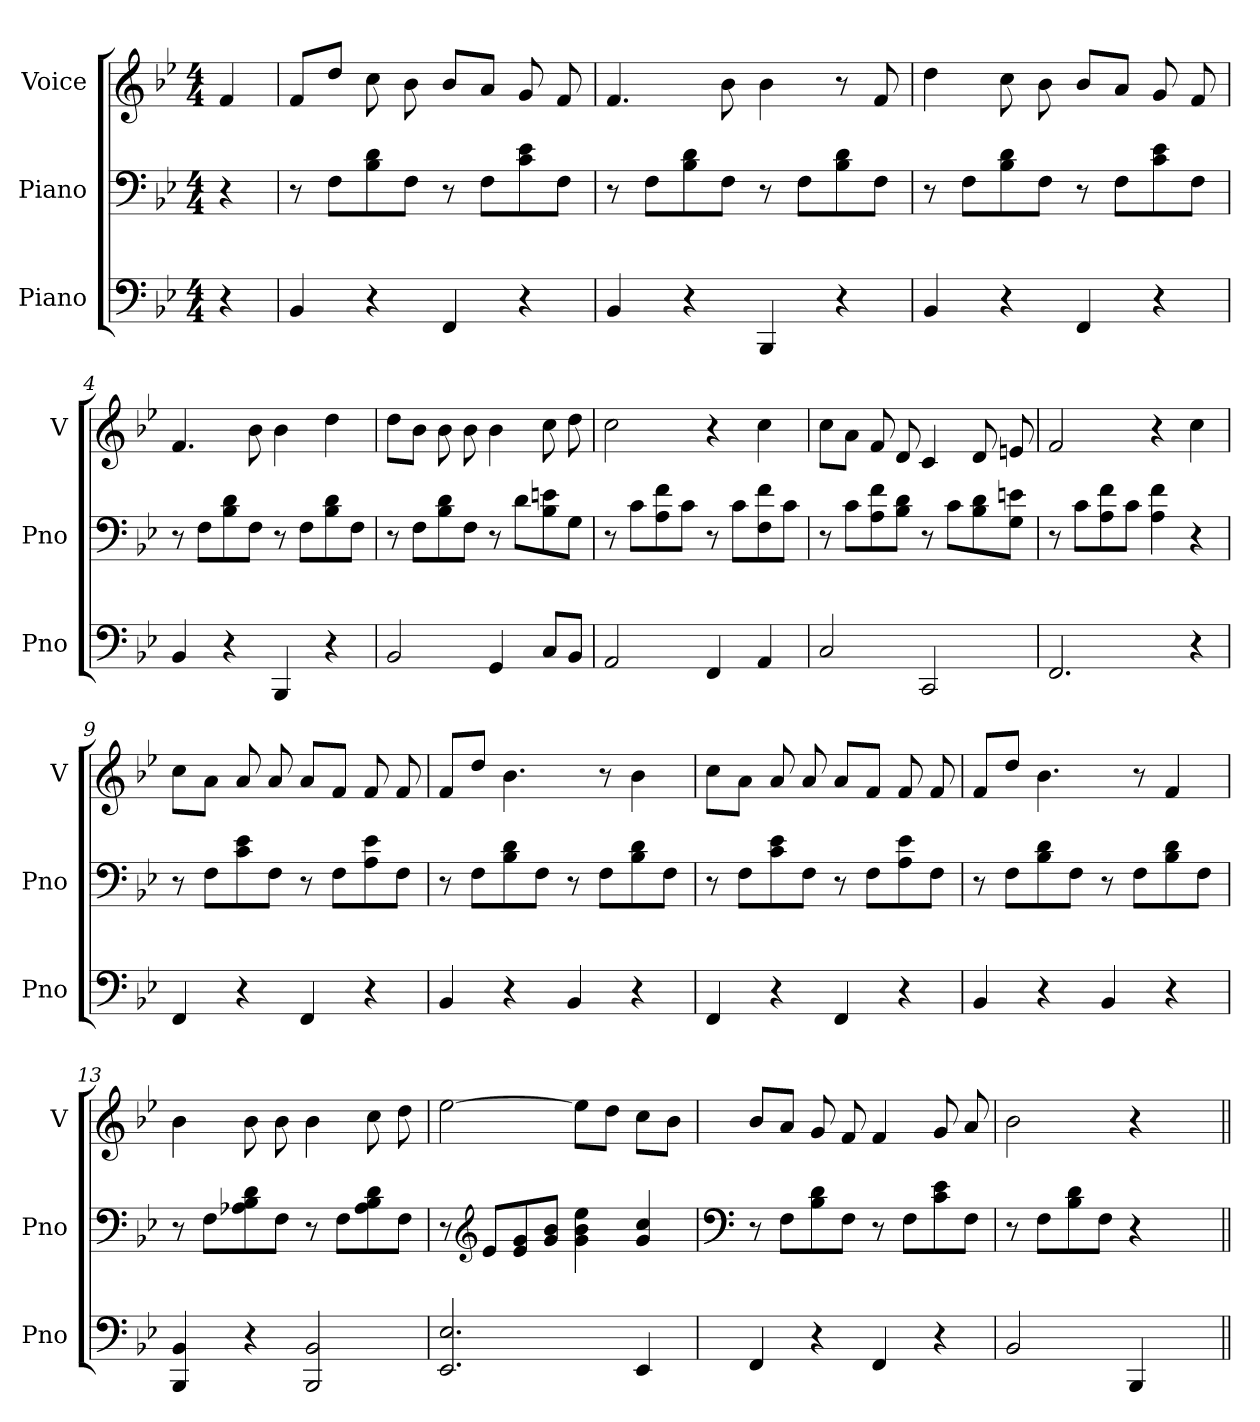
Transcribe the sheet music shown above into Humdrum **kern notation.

**kern	**kern	**kern
*part3	*part2	*part1
*staff3	*staff2	*staff1
*I"Piano	*I"Piano	*I"Voice
*I'Pno	*I'Pno	*I'V
*clefF4	*clefF4	*clefG2
*k[b-e-]	*k[b-e-]	*k[b-e-]
*M4/4	*M4/4	*M4/4
*MM84	*MM84	*MM84
=	=	=
4r	4r	4f/
=1	=1	=1
4BB-/	8r	8f/L
.	8F\L	8dd/J
4r	8B-\ 8d\	8cc\
.	8F\J	8b-\
4FF/	8r	8b-/L
.	8F\L	8a/J
4r	8c\ 8e-\	8g/
.	8F\J	8f/
=2	=2	=2
4BB-/	8r	4.f/
.	8F\L	.
4r	8B-\ 8d\	.
.	8F\J	8b-\
4BBB-/	8r	4b-\
.	8F\L	.
4r	8B-\ 8d\	8r
.	8F\J	8f/
=3	=3	=3
4BB-/	8r	4dd\
.	8F\L	.
4r	8B-\ 8d\	8cc\
.	8F\J	8b-\
4FF/	8r	8b-/L
.	8F\L	8a/J
4r	8c\ 8e-\	8g/
.	8F\J	8f/
!!LO:LB:g=z
=4	=4	=4
4BB-/	8r	4.f/
.	8F\L	.
4r	8B-\ 8d\	.
.	8F\J	8b-\
4BBB-/	8r	4b-\
.	8F\L	.
4r	8B-\ 8d\	4dd\
.	8F\J	.
=5	=5	=5
2BB-/	8r	8dd\L
.	8F\L	8b-\J
.	8B-\ 8d\	8b-\
.	8F\J	8b-\
4GG/	8r	4b-\
.	8d\L	.
8C/L	8B-\ 8en\	8cc\
8BB-/J	8G\J	8dd\
=6	=6	=6
2AA/	8r	2cc\
.	8c\L	.
.	8A\ 8f\	.
.	8c\J	.
4FF/	8r	4r
.	8c\L	.
4AA/	8F\ 8f\	4cc\
.	8c\J	.
=7	=7	=7
2C/	8r	8cc\L
.	8c\L	8a\J
.	8A\ 8f\	8f/
.	8B-\ 8d\J	8d/
2CC/	8r	4c/
.	8c\L	.
.	8B-\ 8d\	8d/
.	8G\ 8en\J	8en/
!!LO:LB:g=z
=8	=8	=8
2.FF/	8r	2f/
.	8c\L	.
.	8A\ 8f\	.
.	8c\J	.
.	4A\ 4f\	4r
4r	4r	4cc\
=9	=9	=9
4FF/	8r	8cc\L
.	8F\L	8a\J
4r	8c\ 8e-\	8a/
.	8F\J	8a/
4FF/	8r	8a/L
.	8F\L	8f/J
4r	8A\ 8e-\	8f/
.	8F\J	8f/
=10	=10	=10
4BB-/	8r	8f/L
.	8F\L	8dd/J
4r	8B-\ 8d\	4.b-\
.	8F\J	.
4BB-/	8r	.
.	8F\L	8r
4r	8B-\ 8d\	4b-\
.	8F\J	.
=11	=11	=11
4FF/	8r	8cc\L
.	8F\L	8a\J
4r	8c\ 8e-\	8a/
.	8F\J	8a/
4FF/	8r	8a/L
.	8F\L	8f/J
4r	8A\ 8e-\	8f/
.	8F\J	8f/
!!LO:LB:g=z
=12	=12	=12
4BB-/	8r	8f/L
.	8F\L	8dd/J
4r	8B-\ 8d\	4.b-\
.	8F\J	.
4BB-/	8r	.
.	8F\L	8r
4r	8B-\ 8d\	4f/
.	8F\J	.
=13	=13	=13
4BBB-/ 4BB-/	8r	4b-\
.	8F\L	.
4r	8A-X\ 8B-\ 8d\	8b-\
.	8F\J	8b-\
2BBB-/ 2BB-/	8r	4b-\
.	8F\L	.
.	8A-\ 8B-\ 8d\	8cc\
.	8F\J	8dd\
=14	=14	=14
2.EE-/ 2.E-/	8r	[2ee-\
*	*clefG2	*
.	8e-/L	.
.	8e-/ 8g/	.
.	8g/ 8b-/J	.
.	4g\ 4b-\ 4ee-\	8ee-\L]
.	.	8dd\J
4EE-/	4g/ 4cc/	8cc\L
.	.	8b-\J
=15	=15	=15
*	*clefF4	*
4FF/	8r	8b-/L
.	8F\L	8a/J
4r	8B-\ 8d\	8g/
.	8F\J	8f/
4FF/	8r	4f/
.	8F\L	.
4r	8c\ 8e-\	8g/
.	8F\J	8a/
!!LO:PB:g=z
=16	=16	=16
2BB-/	8r	2b-\
.	8F\L	.
.	8B-\ 8d\	.
.	8F\J	.
4BBB-/	4r	4r
4ryy	4ryy	4ryy
=||	=||	=||
*-	*-	*-
